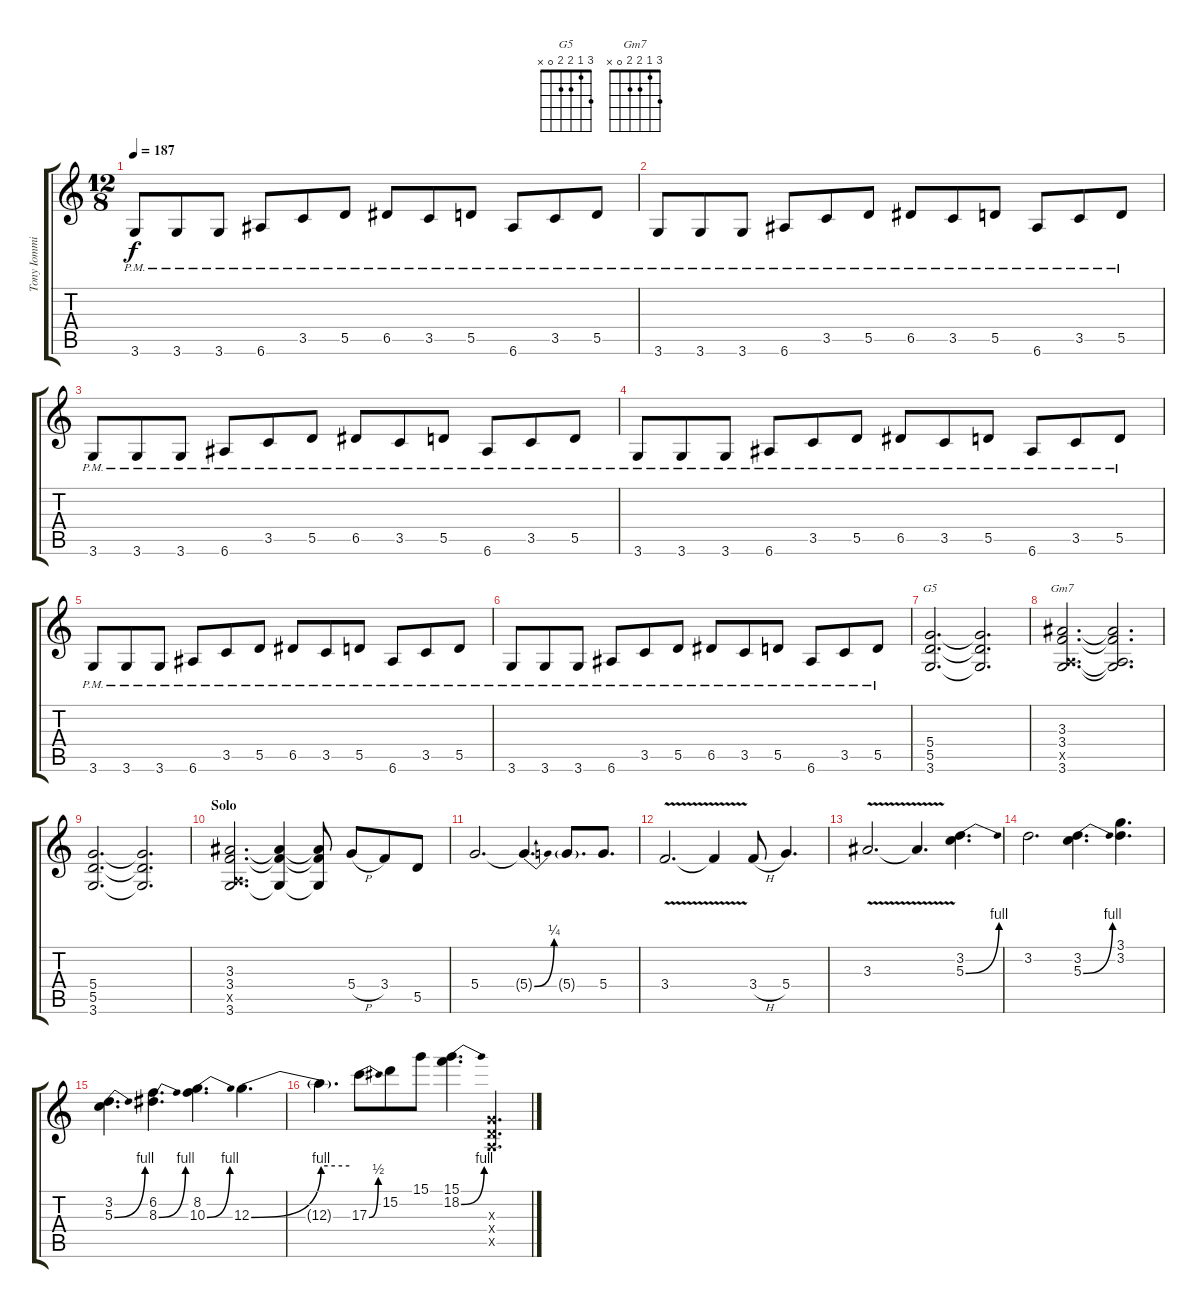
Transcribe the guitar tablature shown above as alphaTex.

\track ("Tony Iommi - Lead Guitar" "Tony Iommi") {instrument distortionguitar}
\staff {score tabs}
\tuning (E4 B3 G3 D3 A2 E2) {hide}
\chord ("G5" 3 1 2 2 0 x)
\chord ("Gm7" 3 1 2 2 0 x)
\ts (12 8)
\tempo 187
\clef g2
\ks c
3.6{pm}.8{dy f} 3.6{pm}.8 3.6{pm}.8 6.6{pm}.8 3.5{pm}.8 5.5{pm}.8 6.5{pm}.8 3.5{pm}.8 5.5{pm}.8 6.6{pm}.8 3.5{pm}.8 5.5{pm}.8 |
3.6{pm}.8 3.6{pm}.8 3.6{pm}.8 6.6{pm}.8 3.5{pm}.8 5.5{pm}.8 6.5{pm}.8 3.5{pm}.8 5.5{pm}.8 6.6{pm}.8 3.5{pm}.8 5.5{pm}.8 |
3.6{pm}.8 3.6{pm}.8 3.6{pm}.8 6.6{pm}.8 3.5{pm}.8 5.5{pm}.8 6.5{pm}.8 3.5{pm}.8 5.5{pm}.8 6.6{pm}.8 3.5{pm}.8 5.5{pm}.8 |
3.6{pm}.8 3.6{pm}.8 3.6{pm}.8 6.6{pm}.8 3.5{pm}.8 5.5{pm}.8 6.5{pm}.8 3.5{pm}.8 5.5{pm}.8 6.6{pm}.8 3.5{pm}.8 5.5{pm}.8 |
3.6{pm}.8 3.6{pm}.8 3.6{pm}.8 6.6{pm}.8 3.5{pm}.8 5.5{pm}.8 6.5{pm}.8 3.5{pm}.8 5.5{pm}.8 6.6{pm}.8 3.5{pm}.8 5.5{pm}.8 |
3.6{pm}.8 3.6{pm}.8 3.6{pm}.8 6.6{pm}.8 3.5{pm}.8 5.5{pm}.8 6.5{pm}.8 3.5{pm}.8 5.5{pm}.8 6.6{pm}.8 3.5{pm}.8 5.5{pm}.8 |
(5.4 5.5 3.6).2{d ch "G5"} (5.4{t} 5.5{t} 3.6{t}).2{d} |
(3.3 3.4 0.5{x} 3.6).2{d ch "Gm7"} (3.3{t} 3.4{t} 0.5{t} 3.6{t}).2{d} |
(5.4 5.5 3.6).2{d} (5.4{t} 5.5{t} 3.6{t}).2{d} |
\section ("" "Solo")
(3.3 3.4 0.5{x} 3.6).2{d} (3.3{t} 3.4{t} 3.6{t}).4 (3.3{t} 3.4{t} 3.6{t}).8 5.4{h}.8 3.4.8 5.5.8 |
5.4.2{d} 5.4{be (bend 0 0 60 1) t}.4{d} 5.4{g}.8{d} 5.4.8{d} |
3.4{v}.2{d} 3.4{v t}.4 3.4{h}.8 5.4.4{d} |
3.3{v}.2{d} 3.3{v t}.4{d} (3.2 5.3{be (bend 0 0 60 4)}).4{d} |
3.2.2{d} (3.2 5.3{be (bend 0 0 60 4)}).4{d} (3.1 3.2).4{d} |
(3.2 5.3{be (bend 0 0 60 4)}).4{d} (6.2 8.3{be (bend 0 0 60 4)}).4{d} (8.2 10.3{be (bend 0 0 60 4)}).4{d} 12.3{be (bend 0 0 60 4)}.4{d} |
12.3{be (hold 0 4 60 4) t}.4{d} 17.3{be (bend 0 0 60 2)}.8 15.2.8 15.1.8 (15.1 18.2{be (bend 0 0 60 4)}).4{d} (0.3{x} 0.4{x} 0.5{x}).4{d}
